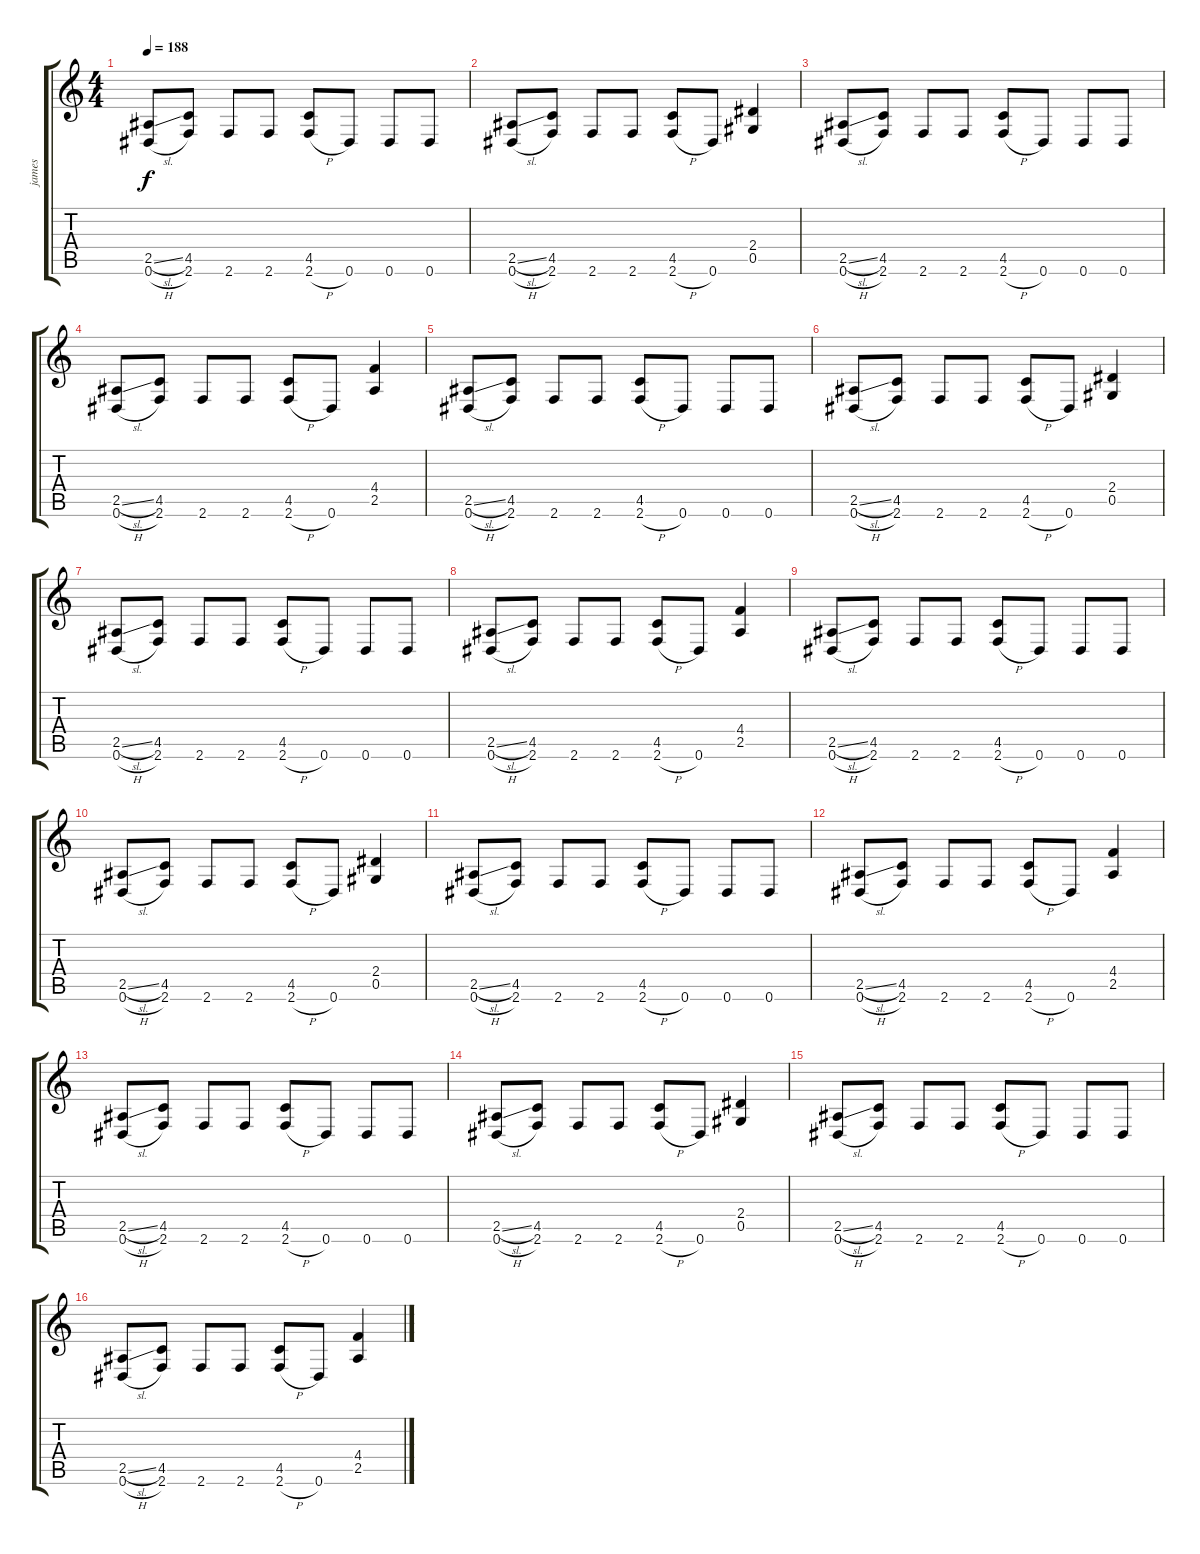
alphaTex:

\track ("james" "james") {instrument distortionguitar}
\staff {score tabs}
\tuning (Eb4 Bb3 Gb3 Db3 Ab2 Eb2) {hide}
\ts (4 4)
\tempo 188
\clef g2
\ks c
(2.5{sl} 0.6{h}).8{dy f} (4.5 2.6).8 2.6.8 2.6.8 (4.5 2.6{h}).8 0.6.8 0.6.8 0.6.8 |
(2.5{sl} 0.6{h}).8 (4.5 2.6).8 2.6.8 2.6.8 (4.5 2.6{h}).8 0.6.8 (2.4 0.5).4 |
(2.5{sl} 0.6{h}).8 (4.5 2.6).8 2.6.8 2.6.8 (4.5 2.6{h}).8 0.6.8 0.6.8 0.6.8 |
(2.5{sl} 0.6{h}).8 (4.5 2.6).8 2.6.8 2.6.8 (4.5 2.6{h}).8 0.6.8 (4.4 2.5).4 |
(2.5{sl} 0.6{h}).8 (4.5 2.6).8 2.6.8 2.6.8 (4.5 2.6{h}).8 0.6.8 0.6.8 0.6.8 |
(2.5{sl} 0.6{h}).8 (4.5 2.6).8 2.6.8 2.6.8 (4.5 2.6{h}).8 0.6.8 (2.4 0.5).4 |
(2.5{sl} 0.6{h}).8 (4.5 2.6).8 2.6.8 2.6.8 (4.5 2.6{h}).8 0.6.8 0.6.8 0.6.8 |
(2.5{sl} 0.6{h}).8 (4.5 2.6).8 2.6.8 2.6.8 (4.5 2.6{h}).8 0.6.8 (4.4 2.5).4 |
(2.5{sl} 0.6{h}).8 (4.5 2.6).8 2.6.8 2.6.8 (4.5 2.6{h}).8 0.6.8 0.6.8 0.6.8 |
(2.5{sl} 0.6{h}).8 (4.5 2.6).8 2.6.8 2.6.8 (4.5 2.6{h}).8 0.6.8 (2.4 0.5).4 |
(2.5{sl} 0.6{h}).8 (4.5 2.6).8 2.6.8 2.6.8 (4.5 2.6{h}).8 0.6.8 0.6.8 0.6.8 |
(2.5{sl} 0.6{h}).8 (4.5 2.6).8 2.6.8 2.6.8 (4.5 2.6{h}).8 0.6.8 (4.4 2.5).4 |
(2.5{sl} 0.6{h}).8 (4.5 2.6).8 2.6.8 2.6.8 (4.5 2.6{h}).8 0.6.8 0.6.8 0.6.8 |
(2.5{sl} 0.6{h}).8 (4.5 2.6).8 2.6.8 2.6.8 (4.5 2.6{h}).8 0.6.8 (2.4 0.5).4 |
(2.5{sl} 0.6{h}).8 (4.5 2.6).8 2.6.8 2.6.8 (4.5 2.6{h}).8 0.6.8 0.6.8 0.6.8 |
(2.5{sl} 0.6{h}).8 (4.5 2.6).8 2.6.8 2.6.8 (4.5 2.6{h}).8 0.6.8 (4.4 2.5).4
